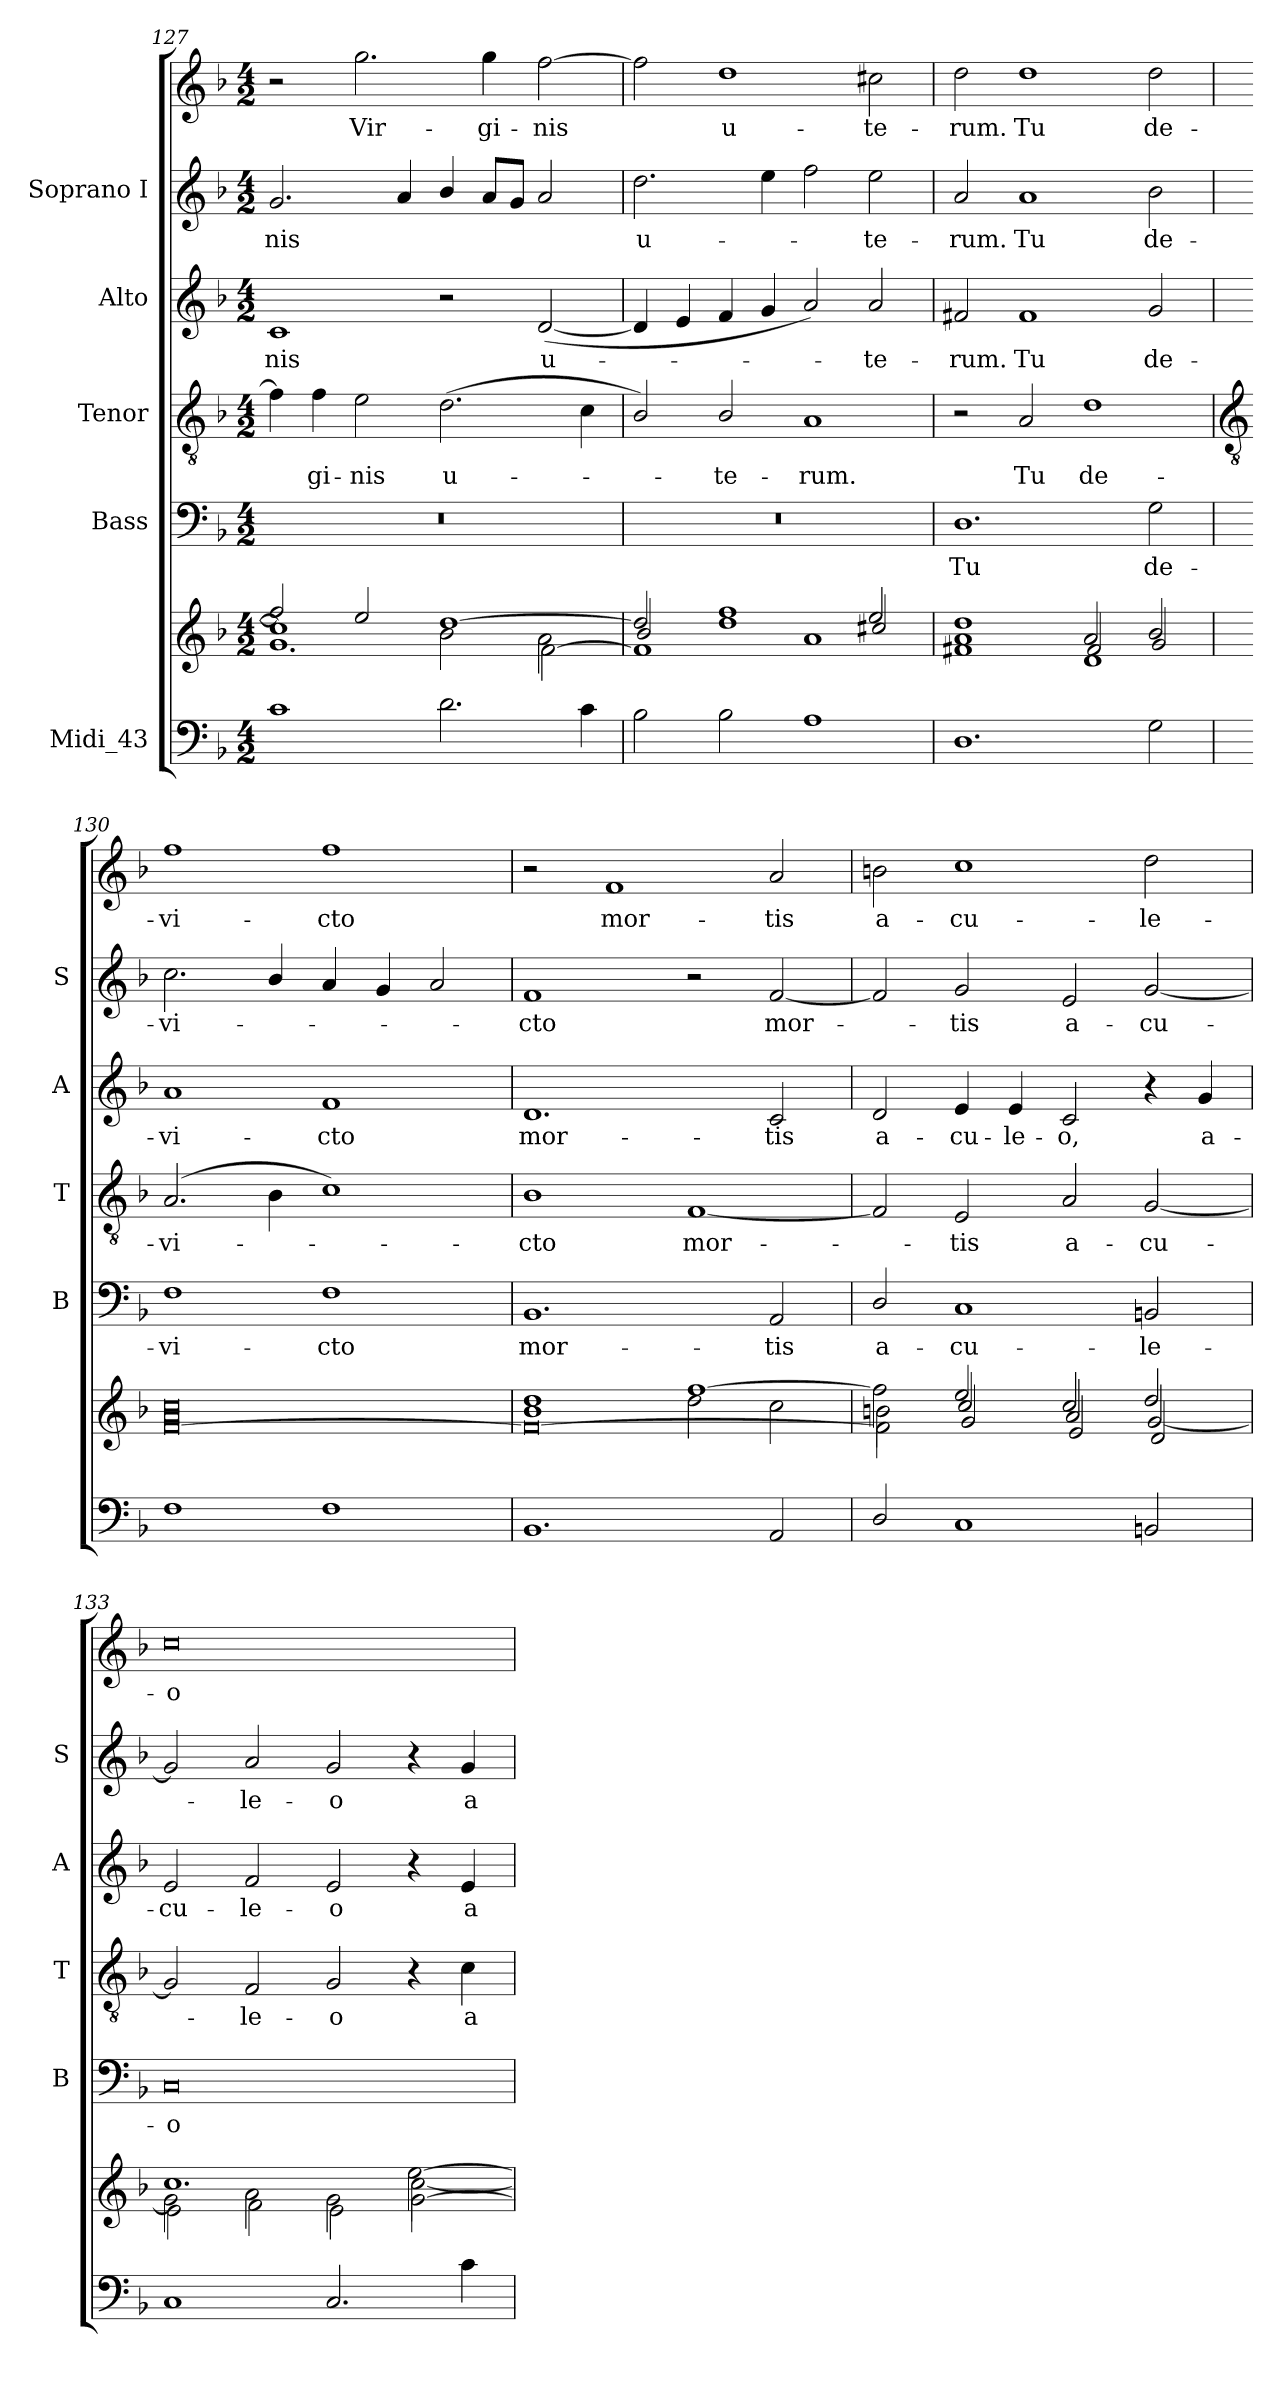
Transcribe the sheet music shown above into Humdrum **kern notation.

**kern	**kern	**kern	**text	**kern	**text	**kern	**text	**kern	**text	**kern	**text
*part5	*part5	*part4	*part4	*part3	*part3	*part2	*part2	*part1	*part1	*part1	*part1
*staff7	*staff6	*staff5	*staff5	*staff4	*staff4	*staff3	*staff3	*staff2	*staff2	*staff1	*staff1
*I"Midi_43	*	*I"Bass	*	*I"Tenor	*	*I"Alto	*	*I"Soprano I	*	*	*
*	*	*I'B	*	*I'T	*	*I'A	*	*I'S	*	*	*
*clefF4	*clefG2	*clefF4	*	*clefGv2	*	*clefG2	*	*clefG2	*	*clefG2	*
*k[b-]	*k[b-]	*k[b-]	*	*k[b-]	*	*k[b-]	*	*k[b-]	*	*k[b-]	*
*F:	*F:	*F:	*	*F:	*	*F:	*	*F:	*	*F:	*
*M4/2	*M4/2	*M4/2	*	*M4/2	*	*M4/2	*	*M4/2	*	*M4/2	*
=127	=127	=127	=127	=127	=127	=127	=127	=127	=127	=127	=127
*	*^	*	*	*	*	*	*	*	*	*	*
*	*	*^	*	*	*	*	*	*	*	*	*	*
!	!	!	!	!	!	!	!	!	!LO:LY:b	!	!LO:LY:b	!	!
1c	2ff/]	1cc\]	1.g\	0r	.	4f]	.	1c	-nis	2.g	nis	2r	.
!	!	!	!	!	!	!	!LO:LY:b	!	!	!	!	!	!
.	.	.	.	.	.	4f	gi-	.	.	.	.	.	.
!	!	!	!	!	!	!	!LO:LY:b	!	!	!	!	!	!LO:LY:b
.	2ee/	.	.	.	.	2e	-nis	.	.	.	.	2.gg	-Vir-
.	.	.	.	.	.	.	.	.	.	4a	.	.	.
!	!	!	!	!	!	!	!LO:LY:b	!	!	!	!	!	!
2.d	[1dd/	2b-\	.	.	.	(>2.d	u-	2r	.	4b-/	.	.	.
!	!	!	!	!	!	!	!	!	!	!	!	!	!LO:LY:b
.	.	.	.	.	.	.	.	.	.	8aL	.	4gg	-gi-
.	.	.	.	.	.	.	.	.	.	8gJ	.	.	.
!	!	!	!	!	!	!	!	!	!LO:LY:b	!	!	!	!LO:LY:b
.	.	2a\	[2f\	.	.	.	.	(<[2d	u-	2a	.	[2ff	-nis
4c	.	.	.	.	.	4c	.	.	.	.	.	.	.
=128	=128	=128	=128	=128	=128	=128	=128	=128	=128	=128	=128	=128	=128
!	!	!	!	!	!	!	!	!	!	!	!LO:LY:b	!	!
2B-	2dd/]	2b-/	1f\]	0r	.	2B-/)	.	4d]	.	2.dd	-u-	2ff]	.
.	.	.	.	.	.	.	.	4e	.	.	.	.	.
!	!	!	!	!	!	!	!LO:LY:b	!	!	!	!	!	!LO:LY:b
2B-	1ff/	1dd\	.	.	.	2B-/	te-	4f	.	.	.	1dd	u-
.	.	.	.	.	.	.	.	4g	.	4ee	.	.	.
!	!	!	!	!	!	!	!LO:LY:b	!	!	!	!	!	!
1A	.	.	1a\	.	.	1A	-rum.	2a)	.	2ff	.	.	.
!	!	!	!	!	!	!	!	!	!LO:LY:b	!	!LO:LY:b	!	!LO:LY:b
.	2ee/	2cc#X/	.	.	.	.	.	2a	te-	2ee	te-	2cc#X	-te-
=129	=129	=129	=129	=129	=129	=129	=129	=129	=129	=129	=129	=129	=129
!	!	!	!	!	!LO:LY:b	!	!	!	!LO:LY:b	!	!LO:LY:b	!	!LO:LY:b
1.D	1dd/	1a\	1f#X\	1.D	Tu	2r	.	2f#X	-rum.	2a	-rum.	2dd	-rum.
!	!	!	!	!	!	!	!LO:LY:b	!	!LO:LY:b	!	!LO:LY:b	!	!LO:LY:b
.	.	.	.	.	.	2A	Tu	1f#	Tu	1a	Tu	1dd	Tu
!	!	!	!	!	!	!	!LO:LY:b	!	!	!	!	!	!
.	2a/	2f#/	1d\	.	.	1d	de-	.	.	.	.	.	.
!	!	!	!	!	!LO:LY:b	!	!	!	!LO:LY:b	!	!LO:LY:b	!	!LO:LY:b
2G	2b-/	2g/	.	2G	de-	.	.	2g	de-	2b-	de-	2dd	de-
!!LO:LB:g=z
=130	=130	=130	=130	=130	=130	=130	=130	=130	=130	=130	=130	=130	=130
*	*	*	*	*	*	*clefGv2	*	*	*	*	*	*	*
!	!	!	!	!	!LO:LY:b	!	!LO:LY:b	!	!LO:LY:b	!	!LO:LY:b	!	!LO:LY:b
1F	0cc/	0a\	[0f\	1F	-vi-	(>2.A	-vi-	1a	-vi-	2.cc	vi-	1ff	-vi-
.	.	.	.	.	.	4B-	.	.	.	4b-/	.	.	.
!	!	!	!	!	!LO:LY:b	!	!	!	!LO:LY:b	!	!	!	!LO:LY:b
1F	.	.	.	1F	-cto	1c)	.	1f	-cto	4a	.	1ff	-cto
.	.	.	.	.	.	.	.	.	.	4g	.	.	.
.	.	.	.	.	.	.	.	.	.	2a	.	.	.
=131	=131	=131	=131	=131	=131	=131	=131	=131	=131	=131	=131	=131	=131
!	!	!	!	!	!LO:LY:b	!	!LO:LY:b	!	!LO:LY:b	!	!LO:LY:b	!	!
1.BB-	1dd/	1b-\	0f\_	1.BB-	mor-	1B-	cto	1.d	mor-	1f	cto	2r	.
!	!	!	!	!	!	!	!	!	!	!	!	!	!LO:LY:b
.	.	.	.	.	.	.	.	.	.	.	.	1f	mor-
!	!	!	!	!	!	!	!LO:LY:b	!	!	!	!	!	!
.	[1ff/	2dd\	.	.	.	[1F	mor-	.	.	2r	.	.	.
!	!	!	!	!	!LO:LY:b	!	!	!	!LO:LY:b	!	!LO:LY:b	!	!LO:LY:b
2AA	.	2cc\	.	2AA	-tis	.	.	2c	-tis	[2f	mor-	2a	-tis
=132	=132	=132	=132	=132	=132	=132	=132	=132	=132	=132	=132	=132	=132
!	!	!	!	!	!LO:LY:b	!	!	!	!LO:LY:b	!	!	!	!LO:LY:b
2D/	2ff\]	2bn\	2f\]	2D/	a-	2F]	.	2d	a-	2f]	.	2bn	a-
!	!	!	!	!	!LO:LY:b	!	!LO:LY:b	!	!LO:LY:b	!	!LO:LY:b	!	!LO:LY:b
1C	2ee/	2cc/	2g/	1C	-cu-	2E	tis	4e	-cu-	2g	-tis	1cc	-cu-
!	!	!	!	!	!	!	!	!	!LO:LY:b	!	!	!	!
.	.	.	.	.	.	.	.	4e	-le-	.	.	.	.
!	!	!	!	!	!	!	!LO:LY:b	!	!LO:LY:b	!	!LO:LY:b	!	!
.	2cc/	2a/	2e/	.	.	2A	a-	2c	-o,	2e	a-	.	.
!	!	!	!	!	!LO:LY:b	!	!LO:LY:b	!	!	!	!LO:LY:b	!	!LO:LY:b
2BBn	2dd/	[2g/	2d/	2BBn	-le-	[2G	-cu-	4r	.	[2g	-cu-	2dd	-le-
!	!	!	!	!	!	!	!	!	!LO:LY:b	!	!	!	!
.	.	.	.	.	.	.	.	4g	a-	.	.	.	.
=133	=133	=133	=133	=133	=133	=133	=133	=133	=133	=133	=133	=133	=133
!	!	!	!	!	!LO:LY:b	!	!	!	!LO:LY:b	!	!	!	!LO:LY:b
1C	1.cc/	2g\]	2e\	0C	-o	2G]	.	2e	-cu-	2g]	.	0cc	o
!	!	!	!	!	!	!	!LO:LY:b	!	!LO:LY:b	!	!LO:LY:b	!	!
.	.	2a\	2f\	.	.	2F	le-	2f	-le-	2a	le-	.	.
!	!	!	!	!	!	!	!LO:LY:b	!	!LO:LY:b	!	!LO:LY:b	!	!
2.C	.	2g\	2e\	.	.	2G	-o	2e	-o	2g	-o	.	.
.	[2ee\	[2cc\	[2g\	.	.	4r	.	4r	.	4r	.	.	.
!	!	!	!	!	!	!	!LO:LY:b	!	!LO:LY:b	!	!LO:LY:b	!	!
4c	.	.	.	.	.	4c	a-	4e	a-	4g	a-	.	.
*	*v	*v	*v	*	*	*	*	*	*	*	*	*	*
=	=	=	=	=	=	=	=	=	=	=	=
*-	*-	*-	*-	*-	*-	*-	*-	*-	*-	*-	*-
